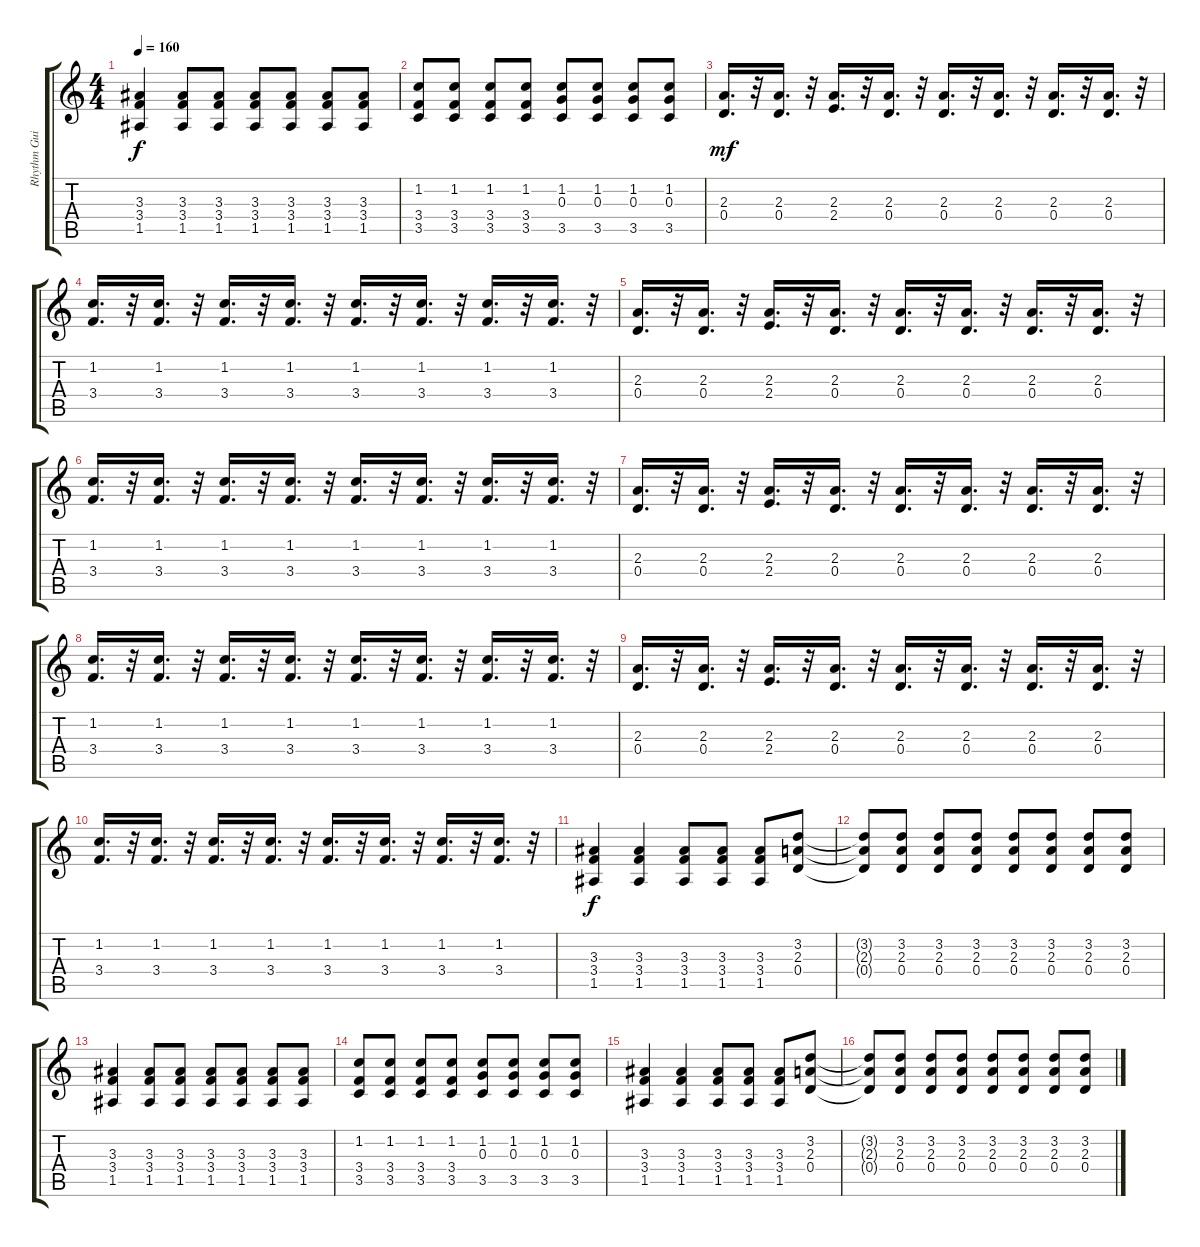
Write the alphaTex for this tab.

\track ("Rhythm Guitar" "Rhythm Gui") {instrument overdrivenguitar}
\staff {score tabs}
\tuning (E4 B3 G3 D3 A2 E2) {hide}
\ts (4 4)
\tempo 160
\clef g2
\ks c
(3.3 3.4 1.5).4{dy f} (3.3 3.4 1.5).8 (3.3 3.4 1.5).8 (3.3 3.4 1.5).8 (3.3 3.4 1.5).8 (3.3 3.4 1.5).8 (3.3 3.4 1.5).8 |
(1.2 3.4 3.5).8 (1.2 3.4 3.5).8 (1.2 3.4 3.5).8 (1.2 3.4 3.5).8 (1.2 0.3 3.5).8 (1.2 0.3 3.5).8 (1.2 0.3 3.5).8 (1.2 0.3 3.5).8 |
(2.3 0.4).16{d dy mf} r.32 (2.3 0.4).16{d} r.32 (2.3 2.4).16{d} r.32 (2.3 0.4).16{d} r.32 (2.3 0.4).16{d} r.32 (2.3 0.4).16{d} r.32 (2.3 0.4).16{d} r.32 (2.3 0.4).16{d} r.32 |
(1.2 3.4).16{d} r.32 (1.2 3.4).16{d} r.32 (1.2 3.4).16{d} r.32 (1.2 3.4).16{d} r.32 (1.2 3.4).16{d} r.32 (1.2 3.4).16{d} r.32 (1.2 3.4).16{d} r.32 (1.2 3.4).16{d} r.32 |
(2.3 0.4).16{d} r.32 (2.3 0.4).16{d} r.32 (2.3 2.4).16{d} r.32 (2.3 0.4).16{d} r.32 (2.3 0.4).16{d} r.32 (2.3 0.4).16{d} r.32 (2.3 0.4).16{d} r.32 (2.3 0.4).16{d} r.32 |
(1.2 3.4).16{d} r.32 (1.2 3.4).16{d} r.32 (1.2 3.4).16{d} r.32 (1.2 3.4).16{d} r.32 (1.2 3.4).16{d} r.32 (1.2 3.4).16{d} r.32 (1.2 3.4).16{d} r.32 (1.2 3.4).16{d} r.32 |
(2.3 0.4).16{d} r.32 (2.3 0.4).16{d} r.32 (2.3 2.4).16{d} r.32 (2.3 0.4).16{d} r.32 (2.3 0.4).16{d} r.32 (2.3 0.4).16{d} r.32 (2.3 0.4).16{d} r.32 (2.3 0.4).16{d} r.32 |
(1.2 3.4).16{d} r.32 (1.2 3.4).16{d} r.32 (1.2 3.4).16{d} r.32 (1.2 3.4).16{d} r.32 (1.2 3.4).16{d} r.32 (1.2 3.4).16{d} r.32 (1.2 3.4).16{d} r.32 (1.2 3.4).16{d} r.32 |
(2.3 0.4).16{d} r.32 (2.3 0.4).16{d} r.32 (2.3 2.4).16{d} r.32 (2.3 0.4).16{d} r.32 (2.3 0.4).16{d} r.32 (2.3 0.4).16{d} r.32 (2.3 0.4).16{d} r.32 (2.3 0.4).16{d} r.32 |
(1.2 3.4).16{d} r.32 (1.2 3.4).16{d} r.32 (1.2 3.4).16{d} r.32 (1.2 3.4).16{d} r.32 (1.2 3.4).16{d} r.32 (1.2 3.4).16{d} r.32 (1.2 3.4).16{d} r.32 (1.2 3.4).16{d} r.32 |
(3.3 3.4 1.5).4{dy f} (3.3 3.4 1.5).4 (3.3 3.4 1.5).8 (3.3 3.4 1.5).8 (3.3 3.4 1.5).8 (3.2 2.3 0.4).8 |
(3.2{t} 2.3{t} 0.4{t}).8 (3.2 2.3 0.4).8 (3.2 2.3 0.4).8 (3.2 2.3 0.4).8 (3.2 2.3 0.4).8 (3.2 2.3 0.4).8 (3.2 2.3 0.4).8 (3.2 2.3 0.4).8 |
(3.3 3.4 1.5).4 (3.3 3.4 1.5).8 (3.3 3.4 1.5).8 (3.3 3.4 1.5).8 (3.3 3.4 1.5).8 (3.3 3.4 1.5).8 (3.3 3.4 1.5).8 |
(1.2 3.4 3.5).8 (1.2 3.4 3.5).8 (1.2 3.4 3.5).8 (1.2 3.4 3.5).8 (1.2 0.3 3.5).8 (1.2 0.3 3.5).8 (1.2 0.3 3.5).8 (1.2 0.3 3.5).8 |
(3.3 3.4 1.5).4 (3.3 3.4 1.5).4 (3.3 3.4 1.5).8 (3.3 3.4 1.5).8 (3.3 3.4 1.5).8 (3.2 2.3 0.4).8 |
(3.2{t} 2.3{t} 0.4{t}).8 (3.2 2.3 0.4).8 (3.2 2.3 0.4).8 (3.2 2.3 0.4).8 (3.2 2.3 0.4).8 (3.2 2.3 0.4).8 (3.2 2.3 0.4).8 (3.2 2.3 0.4).8
